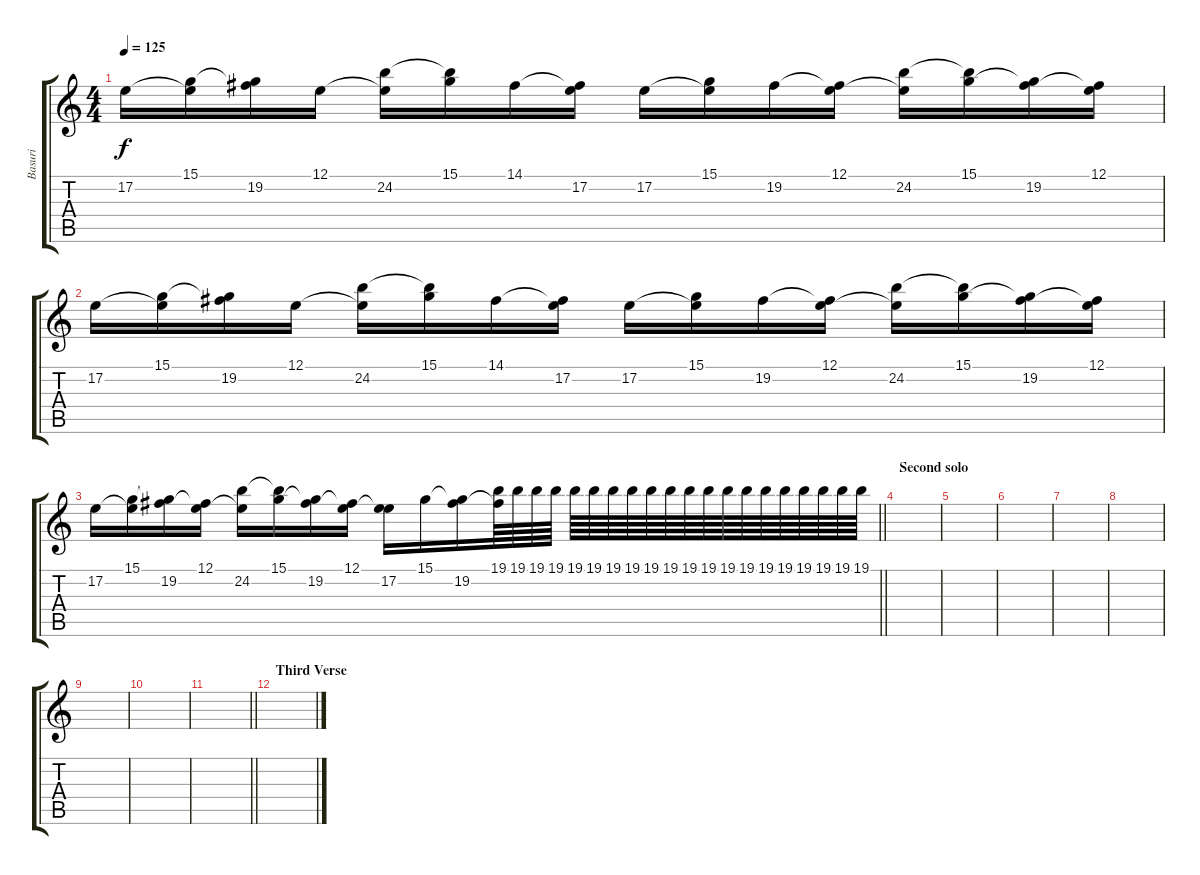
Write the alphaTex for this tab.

\track ("Basuri" "Basuri") {instrument piccolo}
\staff {score tabs}
\tuning (E4 B3 G3 D3 A2 E2) {hide}
\ts (4 4)
\tempo 125
\clef g2
\ks c
17.2.16{dy f} (15.1 17.2{t}).16 (15.1{t} 19.2).16 12.1.16 (12.1{t} 24.2).16 (15.1 24.2{t}).16 14.1.16 (14.1{t} 17.2).16 17.2.16 (15.1 17.2{t}).16 19.2.16 (12.1 19.2{t}).16 (12.1{t} 24.2).16 (15.1 24.2{t}).16 (15.1{t} 19.2).16 (12.1 19.2{t}).16 |
17.2.16 (15.1 17.2{t}).16 (15.1{t} 19.2).16 12.1.16 (12.1{t} 24.2).16 (15.1 24.2{t}).16 14.1.16 (14.1{t} 17.2).16 17.2.16 (15.1 17.2{t}).16 19.2.16 (12.1 19.2{t}).16 (12.1{t} 24.2).16 (15.1 24.2{t}).16 (15.1{t} 19.2).16 (12.1 19.2{t}).16 |
\barLineRight lightlight
17.2.16 (15.1 17.2{t}).16 (15.1{t} 19.2).16 (12.1 19.2{t}).16 (12.1{t} 24.2).16 (15.1 24.2{t}).16 (15.1{t} 19.2).16 (12.1 19.2{t}).16 (12.1{t} 17.2).16 15.1.16 (15.1{t} 19.2).16 (19.1 19.2{t}).64 19.1.64 19.1.64 19.1.64 19.1.64 19.1.64 19.1.64 19.1.64 19.1.64 19.1.64 19.1.64 19.1.64 19.1.64 19.1.64 19.1.64 19.1.64 19.1.64 19.1.64 19.1.64 19.1.64 |
\section ("" "Second solo")
|
|
|
|
|
|
|
\barLineRight lightlight
|
\section ("" "Third Verse")
